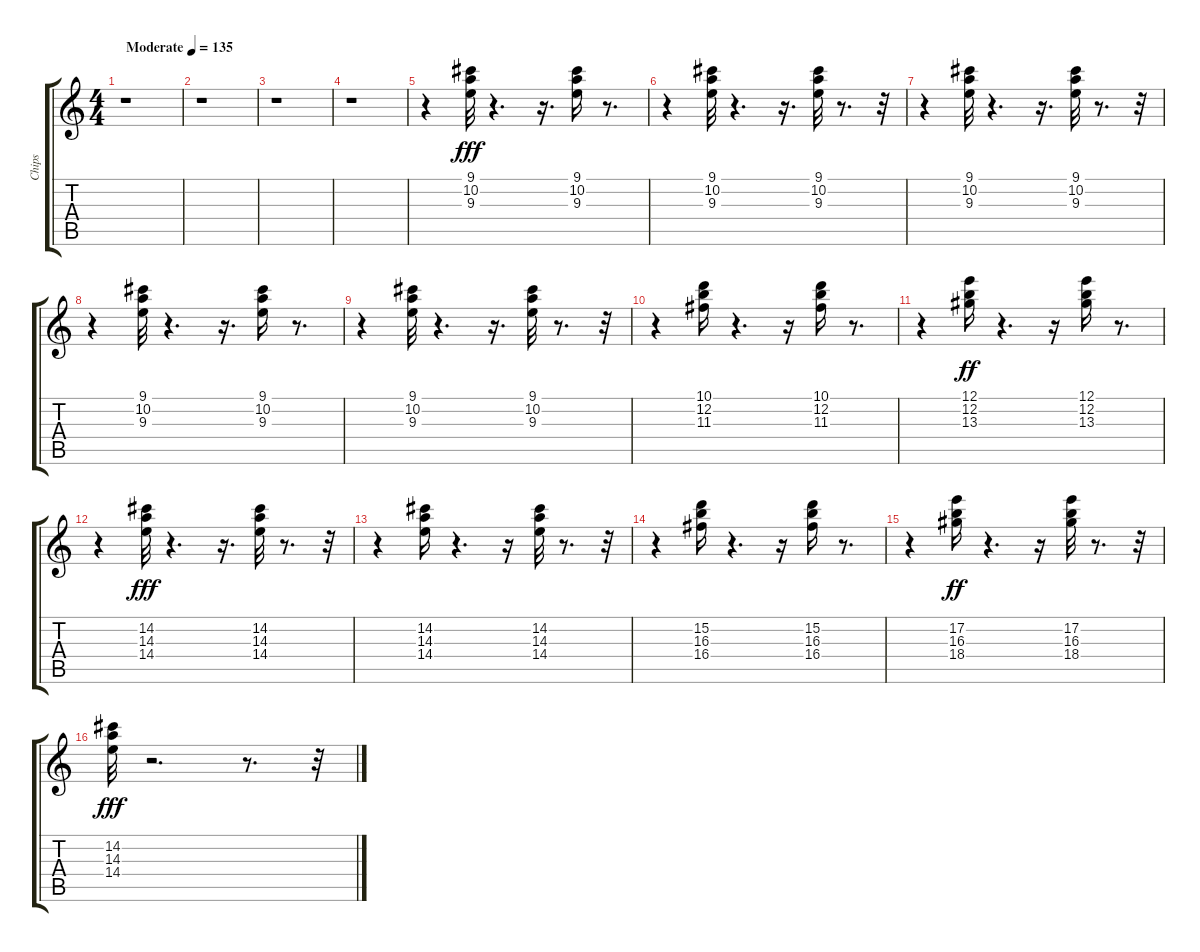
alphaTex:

\track ("Chips" "Chips") {instrument acousticguitarsteel}
\staff {score tabs}
\tuning (E4 B3 G3 D3 A2 E2) {hide}
\ts (4 4)
\tempo (135 "Moderate")
\clef g2
\ks c
r.1{dy fff instrument acousticguitarsteel} |
r.1 |
r.1 |
r.1 |
r.4 (9.1 10.2 9.3).32 r.4{d} r.16{d} (9.1 10.2 9.3).16 r.8{d} |
r.4 (9.1 10.2 9.3).32 r.4{d} r.16{d} (9.1 10.2 9.3).32 r.8{d} r.32 |
r.4 (9.1 10.2 9.3).32 r.4{d} r.16{d} (9.1 10.2 9.3).32 r.8{d} r.32 |
r.4 (9.1 10.2 9.3).32 r.4{d} r.16{d} (9.1 10.2 9.3).16 r.8{d} |
r.4 (9.1 10.2 9.3).32 r.4{d} r.16{d} (9.1 10.2 9.3).32 r.8{d} r.32 |
r.4 (10.1 12.2 11.3).16 r.4{d} r.16 (10.1 12.2 11.3).16 r.8{d} |
r.4 (12.1 12.2 13.3).16{dy ff} r.4{d} r.16 (12.1 12.2 13.3).16 r.8{d} |
r.4 (14.2 14.3 14.4).32{dy fff} r.4{d} r.16{d} (14.2 14.3 14.4).32 r.8{d} r.32 |
r.4 (14.2 14.3 14.4).16 r.4{d} r.16 (14.2 14.3 14.4).32 r.8{d} r.32 |
r.4 (15.2 16.3 16.4).16 r.4{d} r.16 (15.2 16.3 16.4).16 r.8{d} |
r.4 (17.2 16.3 18.4).16{dy ff} r.4{d} r.16 (17.2 16.3 18.4).32 r.8{d} r.32 |
(14.2 14.3 14.4).32{dy fff} r.2{d} r.8{d} r.32
